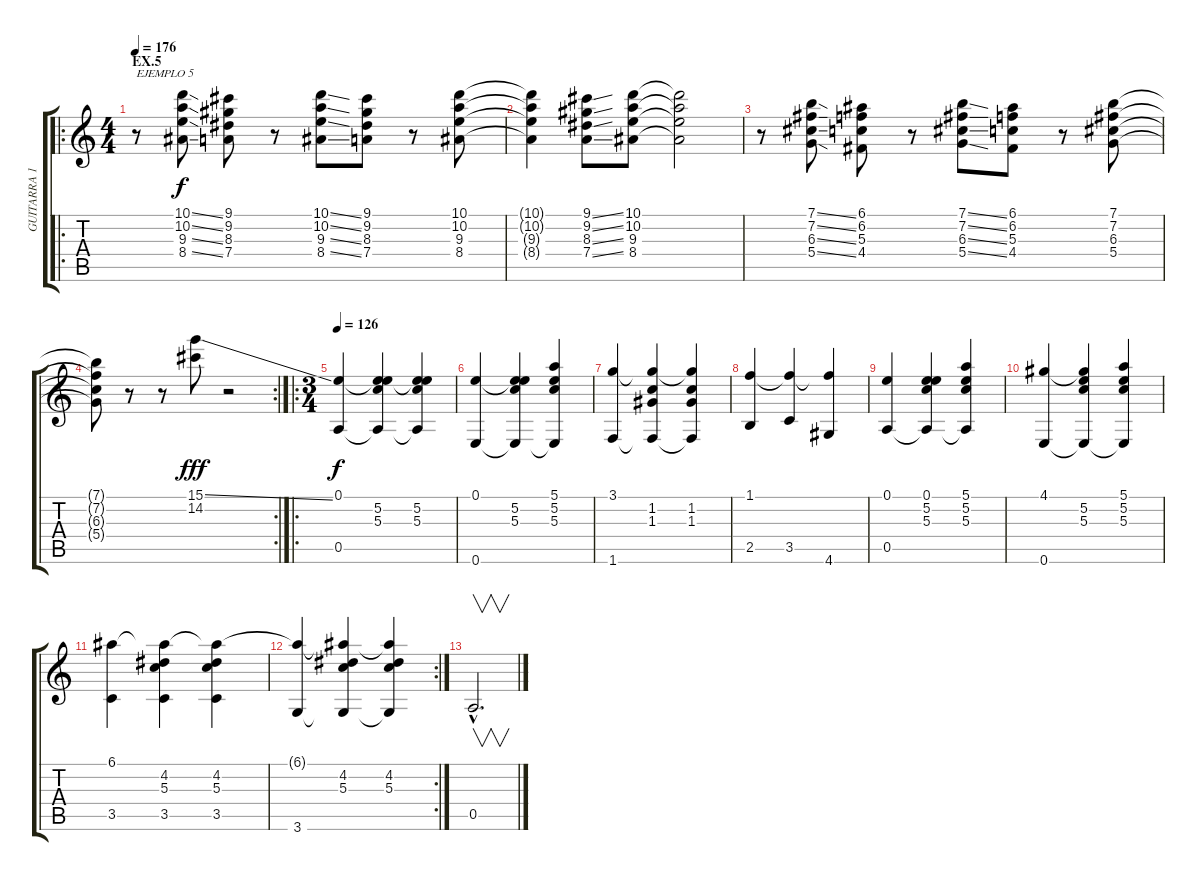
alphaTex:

\track ("GUITARRA 1" "GUITARRA 1") {instrument electricguitarjazz}
\staff {score tabs}
\tuning (E4 B3 G3 D3 A2 E2) {hide}
\ro
\ts (4 4)
\section ("" "EX.5")
\tempo 176
\clef g2
\ks c
r.8{txt "EJEMPLO 5" dy f} (10.1{ss} 10.2{ss} 9.3{ss} 8.4{ss}).8 (9.1 9.2 8.3 7.4).8 r.8 (10.1{ss} 10.2{ss} 9.3{ss} 8.4{ss}).8 (9.1 9.2 8.3 7.4).8 r.8 (10.1 10.2 9.3 8.4).8 |
(10.1{t} 10.2{t} 9.3{t} 8.4{t}).4 (9.1{ss} 9.2{ss} 8.3{ss} 7.4{ss}).8 (10.1 10.2 9.3 8.4).8 (10.1{t} 10.2{t} 9.3{t} 8.4{t}).2 |
r.8 (7.1{ss} 7.2{ss} 6.3{ss} 5.4{ss}).8 (6.1 6.2 5.3 4.4).8 r.8 (7.1{ss} 7.2{ss} 6.3{ss} 5.4{ss}).8 (6.1 6.2 5.3 4.4).8 r.8 (7.1 7.2 6.3 5.4).8 |
\rc 2
(7.1{t} 7.2{t} 6.3{t} 5.4{t}).8 r.8 r.8 (15.1{ss} 14.2).8{dy fff} r.2 |
\ro
\ts (3 4)
\tempo 126
(0.1 0.5).4{dy f} (0.1{t} 5.2 5.3 0.5{t}).4 (0.1{t} 5.2 5.3 0.5{t}).4 |
(0.1 0.6).4 (0.1{t} 5.2 5.3 0.6{t}).4 (5.1 5.2 5.3 0.6{t}).4 |
(3.1 1.6).4 (3.1{t} 1.2 1.3 1.6{t}).4 (3.1{t} 1.2 1.3 1.6{t}).4 |
(1.1 2.5).4 (1.1{t} 3.5).4 (1.1{t} 4.6).4 |
(0.1 0.5).4 (0.1 5.2 5.3 0.5{t}).4 (5.1 5.2 5.3 0.5{t}).4 |
(4.1 0.6).4 (4.1{t} 5.2 5.3 0.6{t}).4 (5.1 5.2 5.3 0.6{t}).4 |
(6.1 3.5).4 (6.1{t} 4.2 5.3 3.5).4 (6.1{t} 4.2 5.3 3.5).4 |
\rc 2
(6.1{t} 3.6).4 (6.1{t} 4.2 5.3 3.6{t}).4 (6.1{t} 4.2 5.3 3.6{t}).4 |
0.5{hac}.2{v d}
